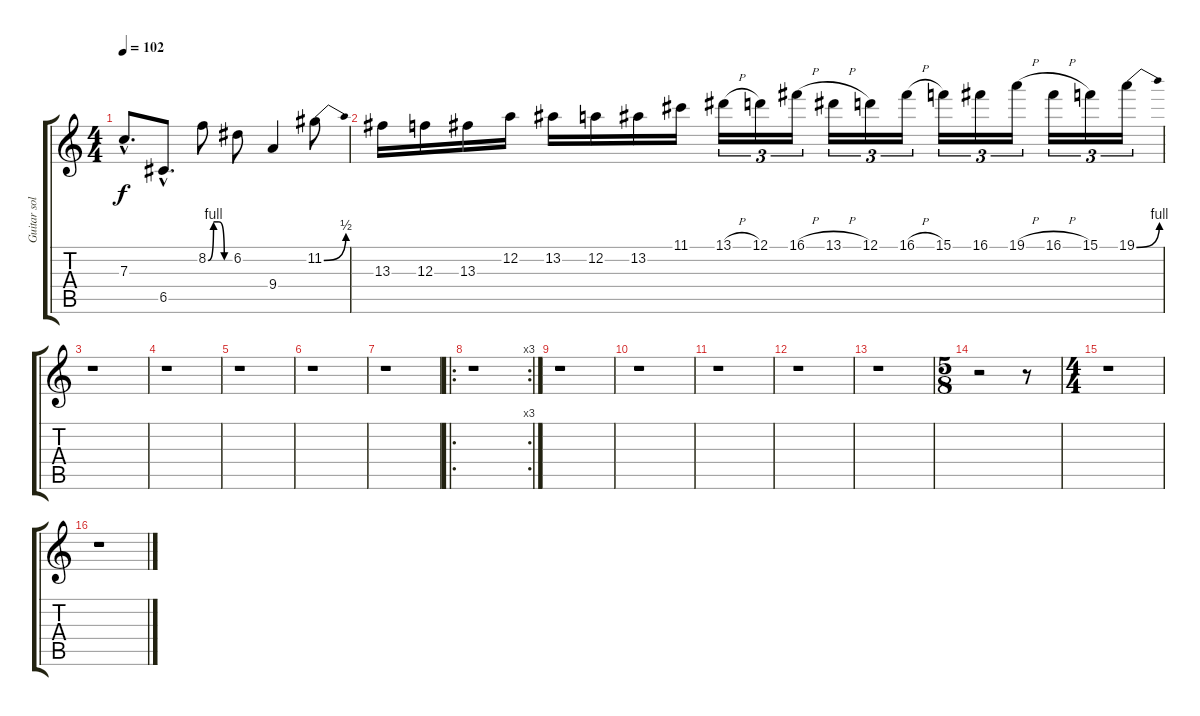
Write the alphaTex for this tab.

\track ("Guitar solo (harmonized)" "Guitar sol") {instrument distortionguitar}
\staff {score tabs}
\tuning (D4 A3 F3 C3 G2 D2) {hide}
\ts (4 4)
\tempo 102
\clef g2
\ks c
7.3{hac}.8{d dy f} 6.5{hac}.8{d} 8.2{be (custom 0 0 15 4 30 4 45 0 60 0)}.8 6.2.8 9.4.4 11.2{be (bend 0 0 60 2)}.8 |
13.3.16 12.3.16 13.3.16 12.2.16 13.2.16 12.2.16 13.2.16 11.1.16 13.1{h}.16{tu (3 2)} 12.1.16{tu (3 2)} 16.1{h}.16{tu (3 2)} 13.1{h}.16{tu (3 2)} 12.1.16{tu (3 2)} 16.1{h}.16{tu (3 2)} 15.1.16{tu (3 2)} 16.1.16{tu (3 2)} 19.1{h}.16{tu (3 2)} 16.1{h}.16{tu (3 2)} 15.1.16{tu (3 2)} 19.1{be (bend 0 0 60 4)}.16{tu (3 2)} |
r.1 |
r.1 |
r.1 |
r.1 |
r.1 |
\ro
\rc 3
r.1 |
r.1 |
r.1 |
r.1 |
r.1 |
r.1 |
\ts (5 8)
r.2 r.8 |
\ts (4 4)
r.1 |
r.1
